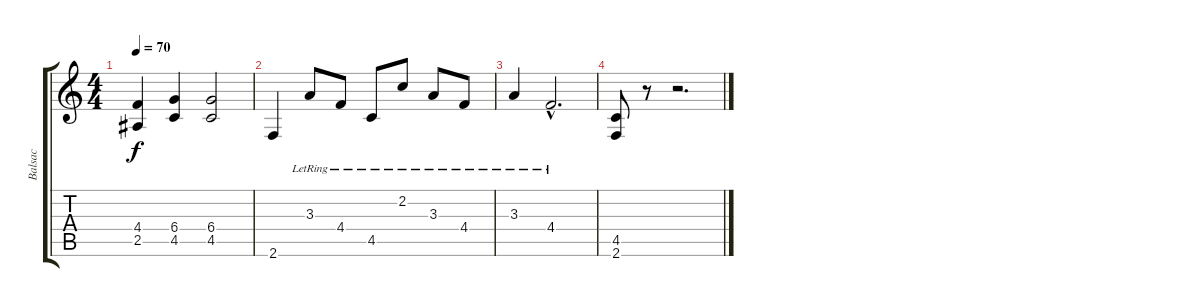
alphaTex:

\track ("Balsac" "Balsac") {instrument distortionguitar}
\staff {score tabs}
\tuning (Eb4 Bb3 Gb3 Db3 Ab2 Eb2) {hide}
\ts (4 4)
\tempo 70
\clef g2
\ks c
(4.4 2.5).4{dy f} (6.4 4.5).4 (6.4 4.5).2 |
2.6.4 3.3{lr}.8 4.4{lr}.8 4.5{lr}.8 2.2{lr}.8 3.3{lr}.8 4.4{lr}.8 |
3.3{lr}.4 4.4{hac lr}.2{d} |
(4.5 2.6).8 r.8 r.2{d}
